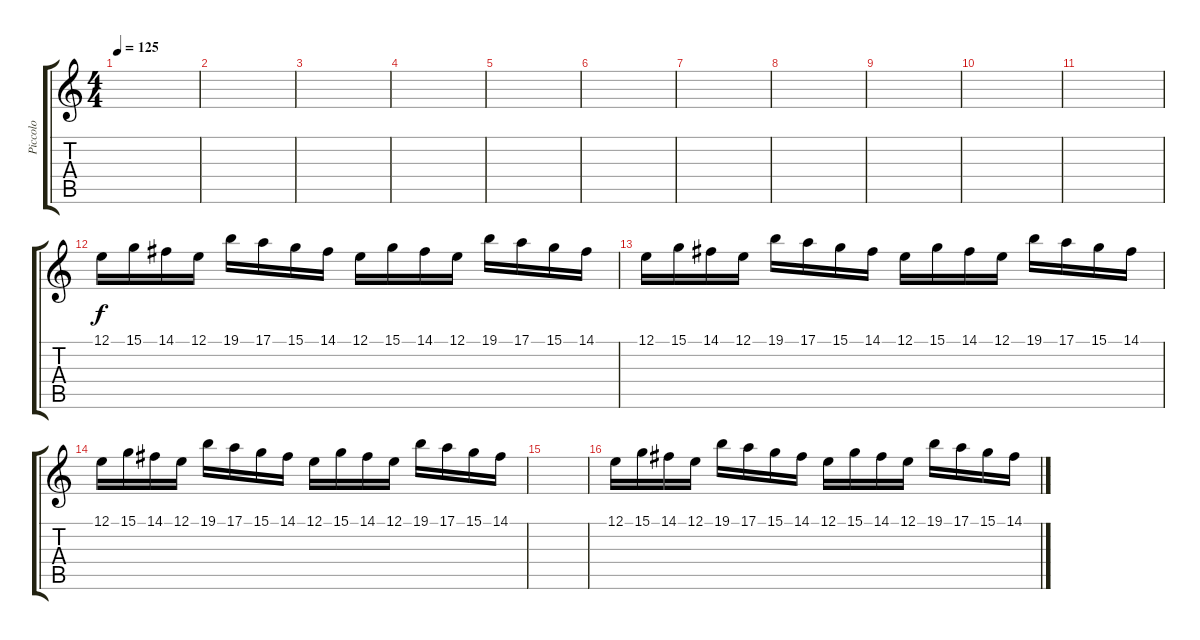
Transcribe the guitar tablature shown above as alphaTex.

\track ("Piccolo" "Piccolo") {instrument piccolo}
\staff {score tabs}
\tuning (E4 B3 G3 D3 A2 E2) {hide}
\ts (4 4)
\tempo 125
\clef g2
\ks c
|
|
|
|
|
|
|
|
|
|
|
12.1.16 15.1.16 14.1.16 12.1.16 19.1.16 17.1.16 15.1.16 14.1.16 12.1.16 15.1.16 14.1.16 12.1.16 19.1.16 17.1.16 15.1.16 14.1.16 |
12.1.16 15.1.16 14.1.16 12.1.16 19.1.16 17.1.16 15.1.16 14.1.16 12.1.16 15.1.16 14.1.16 12.1.16 19.1.16 17.1.16 15.1.16 14.1.16 |
12.1.16 15.1.16 14.1.16 12.1.16 19.1.16 17.1.16 15.1.16 14.1.16 12.1.16 15.1.16 14.1.16 12.1.16 19.1.16 17.1.16 15.1.16 14.1.16 |
|
12.1.16 15.1.16 14.1.16 12.1.16 19.1.16 17.1.16 15.1.16 14.1.16 12.1.16 15.1.16 14.1.16 12.1.16 19.1.16 17.1.16 15.1.16 14.1.16
